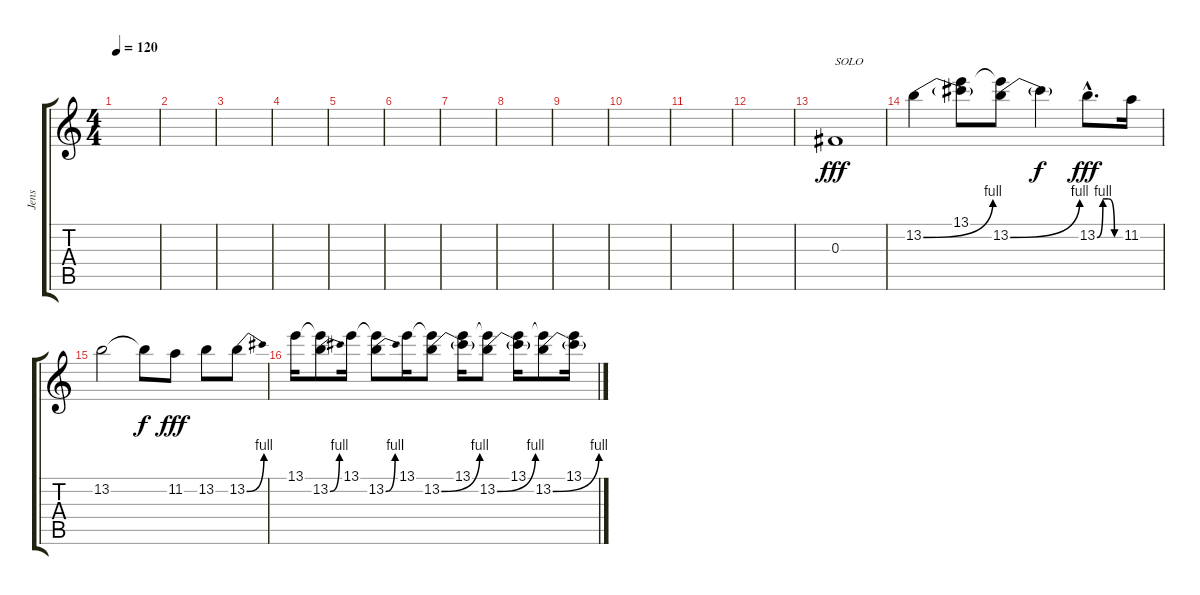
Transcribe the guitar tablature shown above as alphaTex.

\track ("Jens" "Jens") {instrument distortionguitar}
\staff {score tabs}
\tuning (Eb4 Bb3 Gb3 Db3 Ab2 Eb2) {hide}
\ts (4 4)
\tempo 120
\clef g2
\ks c
|
|
|
|
|
|
|
|
|
|
|
|
0.3.1{txt "SOLO" dy fff} |
13.2{be (bend 0 0 60 4)}.4 (13.1 13.2{t}).8 (13.1{t} 13.2{be (bend 0 0 60 4)}).8 13.2{t}.4{dy f} 13.2{be (custom 0 0 15 4 30 4 45 0 60 0) hac}.8{d dy fff} 11.2.16 |
13.2.2 13.2{t}.8{dy f} 11.2.8{dy fff} 13.2.8 13.2{be (bend 0 0 60 4)}.8 |
13.1.16 (13.1{t} 13.2{be (bend 0 0 60 4)}).8 13.1.16 (13.1{t} 13.2{be (bend 0 0 60 4)}).8 13.1.16 (13.1{t} 13.2{be (bend 0 0 60 4)}).8 (13.1 13.2{t}).16 (13.1{t} 13.2{be (bend 0 0 60 4)}).8 (13.1 13.2{t}).16 (13.1{t} 13.2{be (bend 0 0 60 4)}).8 (13.1 13.2{t}).16
